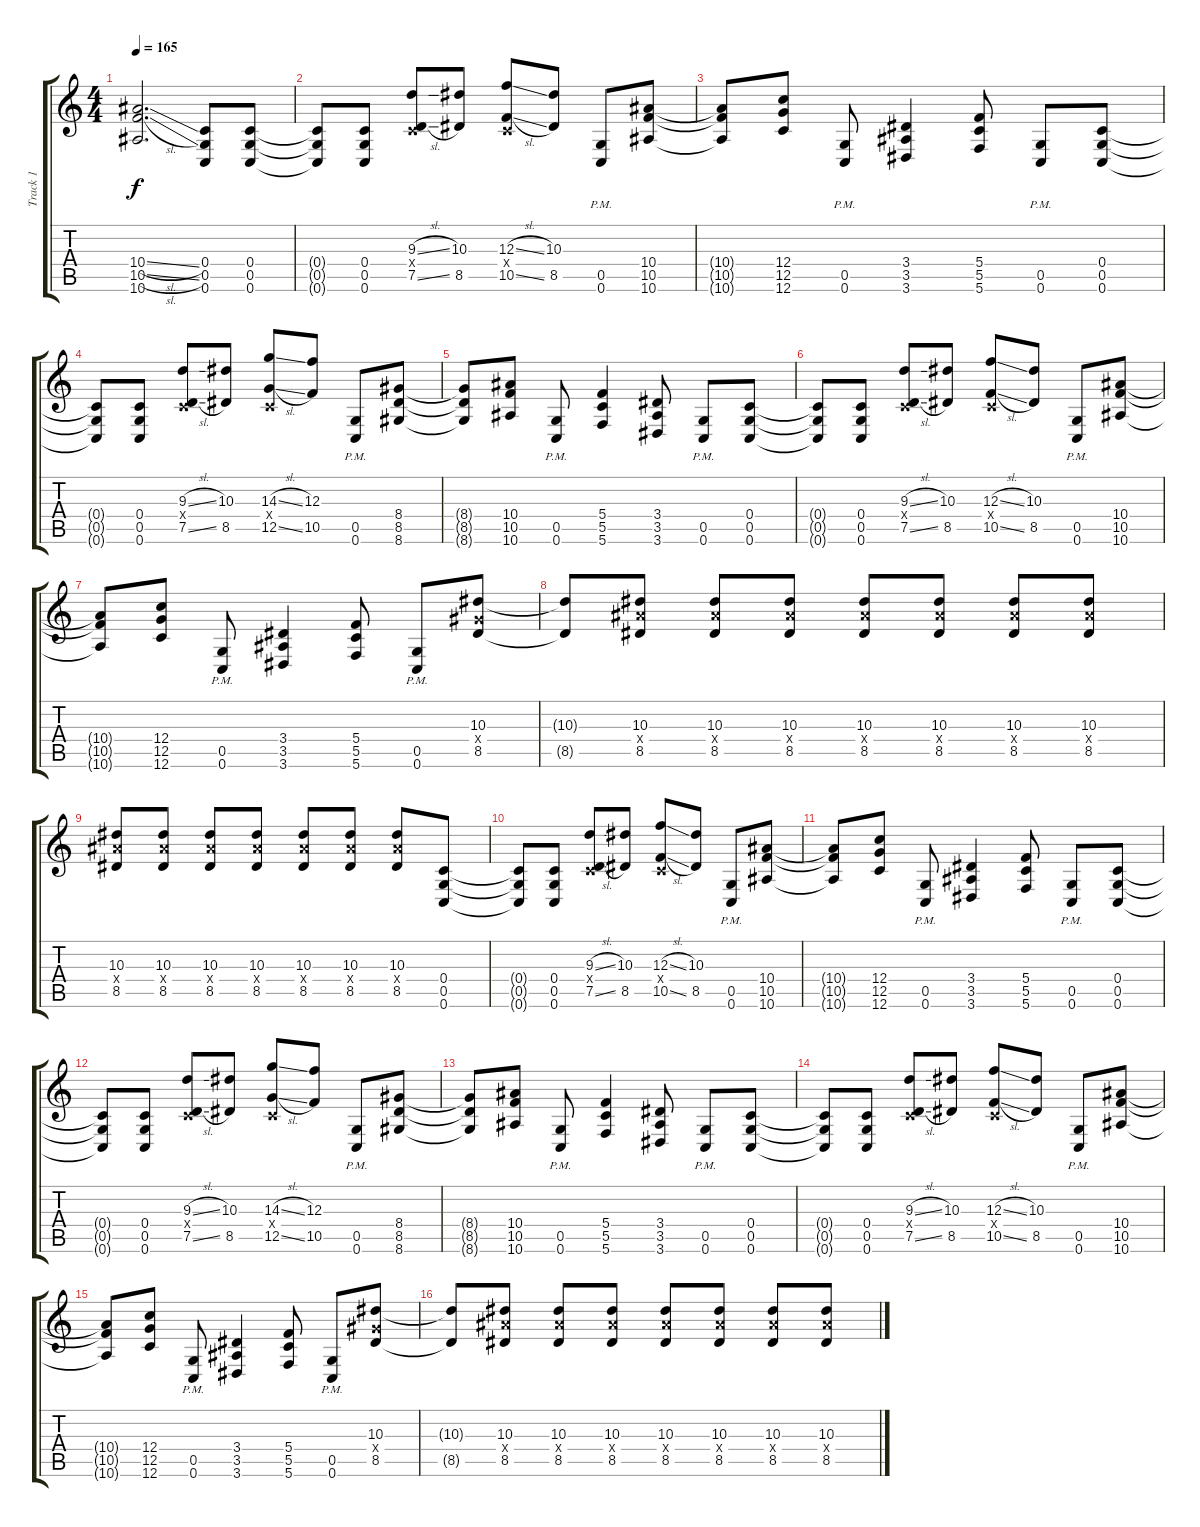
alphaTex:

\track ("Track 1" "Track 1") {instrument overdrivenguitar}
\staff {score tabs}
\tuning (D4 A3 F3 C3 G2 C2) {hide}
\ts (4 4)
\tempo 165
\clef g2
\ks c
(10.4{sl} 10.5{sl} 10.6).2{d dy f} (0.4 0.5 0.6).8 (0.4 0.5 0.6).8 |
(0.4{t} 0.5{t} 0.6{t}).8{balance 12} (0.4 0.5 0.6).8 (9.3{sl} 0.4{x} 7.5{sl}).8 (10.3 8.5).8 (12.3{sl} 0.4{x} 10.5{sl}).8 (10.3 8.5).8 (0.5{pm} 0.6{pm}).8 (10.4 10.5 10.6).8 |
(10.4{t} 10.5{t} 10.6{t}).8 (12.4 12.5 12.6).8 (0.5{pm} 0.6{pm}).8 (3.4 3.5 3.6).4 (5.4 5.5 5.6).8 (0.5{pm} 0.6{pm}).8 (0.4 0.5 0.6).8 |
(0.4{t} 0.5{t} 0.6{t}).8 (0.4 0.5 0.6).8 (9.3{sl} 0.4{x} 7.5{sl}).8 (10.3 8.5).8 (14.3{sl} 0.4{x} 12.5{sl}).8 (12.3 10.5).8 (0.5{pm} 0.6{pm}).8 (8.4 8.5 8.6).8 |
(8.4{t} 8.5{t} 8.6{t}).8 (10.4 10.5 10.6).8 (0.5{pm} 0.6{pm}).8 (5.4 5.5 5.6).4 (3.4 3.5 3.6).8 (0.5{pm} 0.6{pm}).8 (0.4 0.5 0.6).8 |
(0.4{t} 0.5{t} 0.6{t}).8 (0.4 0.5 0.6).8 (9.3{sl} 0.4{x} 7.5{sl}).8 (10.3 8.5).8 (12.3{sl} 0.4{x} 10.5{sl}).8 (10.3 8.5).8 (0.5{pm} 0.6{pm}).8 (10.4 10.5 10.6).8 |
(10.4{t} 10.5{t} 10.6{t}).8 (12.4 12.5 12.6).8 (0.5{pm} 0.6{pm}).8 (3.4 3.5 3.6).4 (5.4 5.5 5.6).8 (0.5{pm} 0.6{pm}).8 (10.3 8.4{x} 8.5).8 |
(10.3{t} 8.5{t}).8 (10.3 10.4{x} 8.5).8 (10.3 10.4{x} 8.5).8 (10.3 10.4{x} 8.5).8 (10.3 10.4{x} 8.5).8 (10.3 10.4{x} 8.5).8 (10.3 10.4{x} 8.5).8 (10.3 10.4{x} 8.5).8 |
(10.3 10.4{x} 8.5).8 (10.3 10.4{x} 8.5).8 (10.3 10.4{x} 8.5).8 (10.3 10.4{x} 8.5).8 (10.3 10.4{x} 8.5).8 (10.3 10.4{x} 8.5).8 (10.3 10.4{x} 8.5).8 (0.4 0.5 0.6).8 |
(0.4{t} 0.5{t} 0.6{t}).8 (0.4 0.5 0.6).8 (9.3{sl} 0.4{x} 7.5{sl}).8 (10.3 8.5).8 (12.3{sl} 0.4{x} 10.5{sl}).8 (10.3 8.5).8 (0.5{pm} 0.6{pm}).8 (10.4 10.5 10.6).8 |
(10.4{t} 10.5{t} 10.6{t}).8 (12.4 12.5 12.6).8 (0.5{pm} 0.6{pm}).8 (3.4 3.5 3.6).4 (5.4 5.5 5.6).8 (0.5{pm} 0.6{pm}).8 (0.4 0.5 0.6).8 |
(0.4{t} 0.5{t} 0.6{t}).8 (0.4 0.5 0.6).8 (9.3{sl} 0.4{x} 7.5{sl}).8 (10.3 8.5).8 (14.3{sl} 0.4{x} 12.5{sl}).8 (12.3 10.5).8 (0.5{pm} 0.6{pm}).8 (8.4 8.5 8.6).8 |
(8.4{t} 8.5{t} 8.6{t}).8 (10.4 10.5 10.6).8 (0.5{pm} 0.6{pm}).8 (5.4 5.5 5.6).4 (3.4 3.5 3.6).8 (0.5{pm} 0.6{pm}).8 (0.4 0.5 0.6).8 |
(0.4{t} 0.5{t} 0.6{t}).8 (0.4 0.5 0.6).8 (9.3{sl} 0.4{x} 7.5{sl}).8 (10.3 8.5).8 (12.3{sl} 0.4{x} 10.5{sl}).8 (10.3 8.5).8 (0.5{pm} 0.6{pm}).8 (10.4 10.5 10.6).8 |
(10.4{t} 10.5{t} 10.6{t}).8 (12.4 12.5 12.6).8 (0.5{pm} 0.6{pm}).8 (3.4 3.5 3.6).4 (5.4 5.5 5.6).8 (0.5{pm} 0.6{pm}).8 (10.3 8.4{x} 8.5).8 |
(10.3{t} 8.5{t}).8 (10.3 10.4{x} 8.5).8 (10.3 10.4{x} 8.5).8 (10.3 10.4{x} 8.5).8 (10.3 10.4{x} 8.5).8 (10.3 10.4{x} 8.5).8 (10.3 10.4{x} 8.5).8 (10.3 10.4{x} 8.5).8
